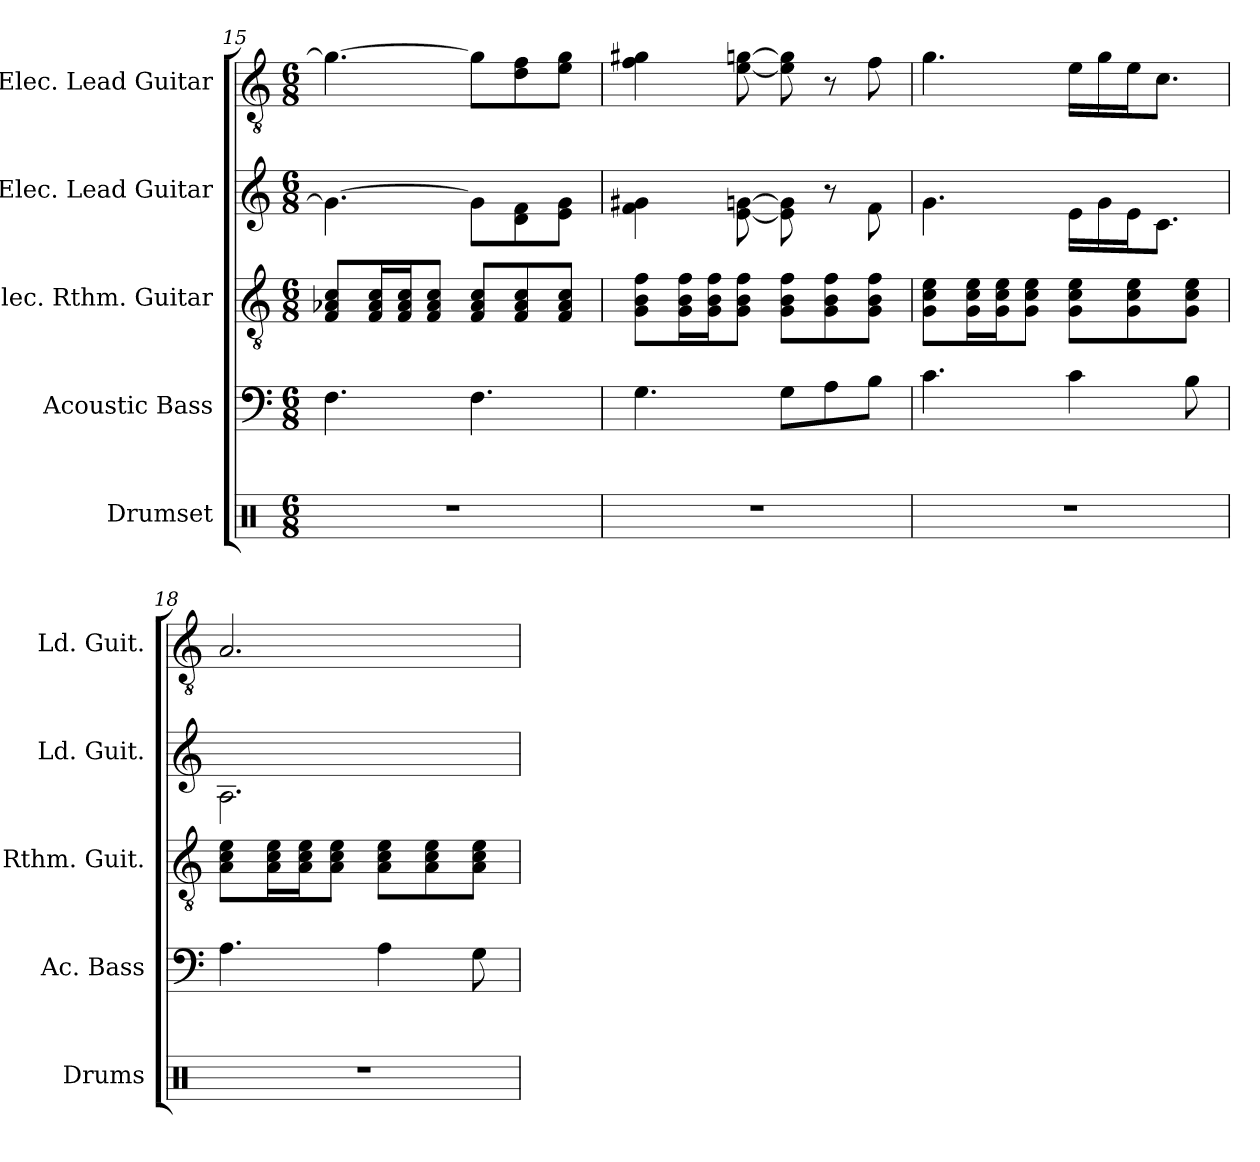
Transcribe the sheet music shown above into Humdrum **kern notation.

**kern	**kern	**kern	**kern	**kern
*part5	*part4	*part3	*part2	*part1
*staff5	*staff4	*staff3	*staff2	*staff1
*I"Drumset	*I"Acoustic Bass	*I"Elec. Rthm. Guitar	*I"Elec. Lead Guitar	*I"Elec. Lead Guitar
*I'Drums	*I'Ac. Bass	*I'Rthm. Guit.	*I'Ld. Guit.	*I'Ld. Guit.
*clefX	*clefF4	*clefGv2	*	*clefGv2
*	*ITrd7c12	*	*	*
*k[]	*k[]	*k[]	*k[]	*k[]
*M6/8	*M6/8	*M6/8	*M6/8	*M6/8
=15	=15	=15	=15	=15
2.r	4.FF\	8F/ 8A-X/ 8c/L	4.g\_	4.g\_
.	.	16F/ 16A-/ 16c/L	.	.
.	.	16F/ 16A-/ 16c/J	.	.
.	.	8F/ 8A-/ 8c/J	.	.
.	4.FF\	8F/ 8A-/ 8c/L	8g\L]	8g\L]
.	.	8F/ 8A-/ 8c/	8d\ 8f\	8d\ 8f\
.	.	8F/ 8A-/ 8c/J	8e\ 8g\J	8e\ 8g\J
=16	=16	=16	=16	=16
2.r	4.GG\	8G\ 8B\ 8f\L	4f\ 4g#X\	4f\ 4g#X\
.	.	16G\ 16B\ 16f\L	.	.
.	.	16G\ 16B\ 16f\J	.	.
.	.	8G\ 8B\ 8f\J	[8e\ [8gn\	[8e\ [8gn\
.	8GG\L	8G\ 8B\ 8f\L	8e\] 8gn\]	8e\] 8g\]
.	8AA\	8G\ 8B\ 8f\	8r	8r
.	8BB\J	8G\ 8B\ 8f\J	8f\	8f\
!!LO:LB:g=z
=17	=17	=17	=17	=17
2.r	4.C\	8G\ 8c\ 8e\L	4.g\	4.g\
.	.	16G\ 16c\ 16e\L	.	.
.	.	16G\ 16c\ 16e\J	.	.
.	.	8G\ 8c\ 8e\J	.	.
.	4C\	8G\ 8c\ 8e\L	16e\LL	16e\LL
.	.	.	16g\	16g\
.	.	8G\ 8c\ 8e\	16e\J	16e\J
.	.	.	8.c\J	8.c\J
.	8BB\	8G\ 8c\ 8e\J	.	.
=18	=18	=18	=18	=18
2.r	4.AA\	8A\ 8c\ 8e\L	2.A\	2.A/
.	.	16A\ 16c\ 16e\L	.	.
.	.	16A\ 16c\ 16e\J	.	.
.	.	8A\ 8c\ 8e\J	.	.
.	4AA\	8A\ 8c\ 8e\L	.	.
.	.	8A\ 8c\ 8e\	.	.
.	8GG\	8A\ 8c\ 8e\J	.	.
=	=	=	=	=
*-	*-	*-	*-	*-
